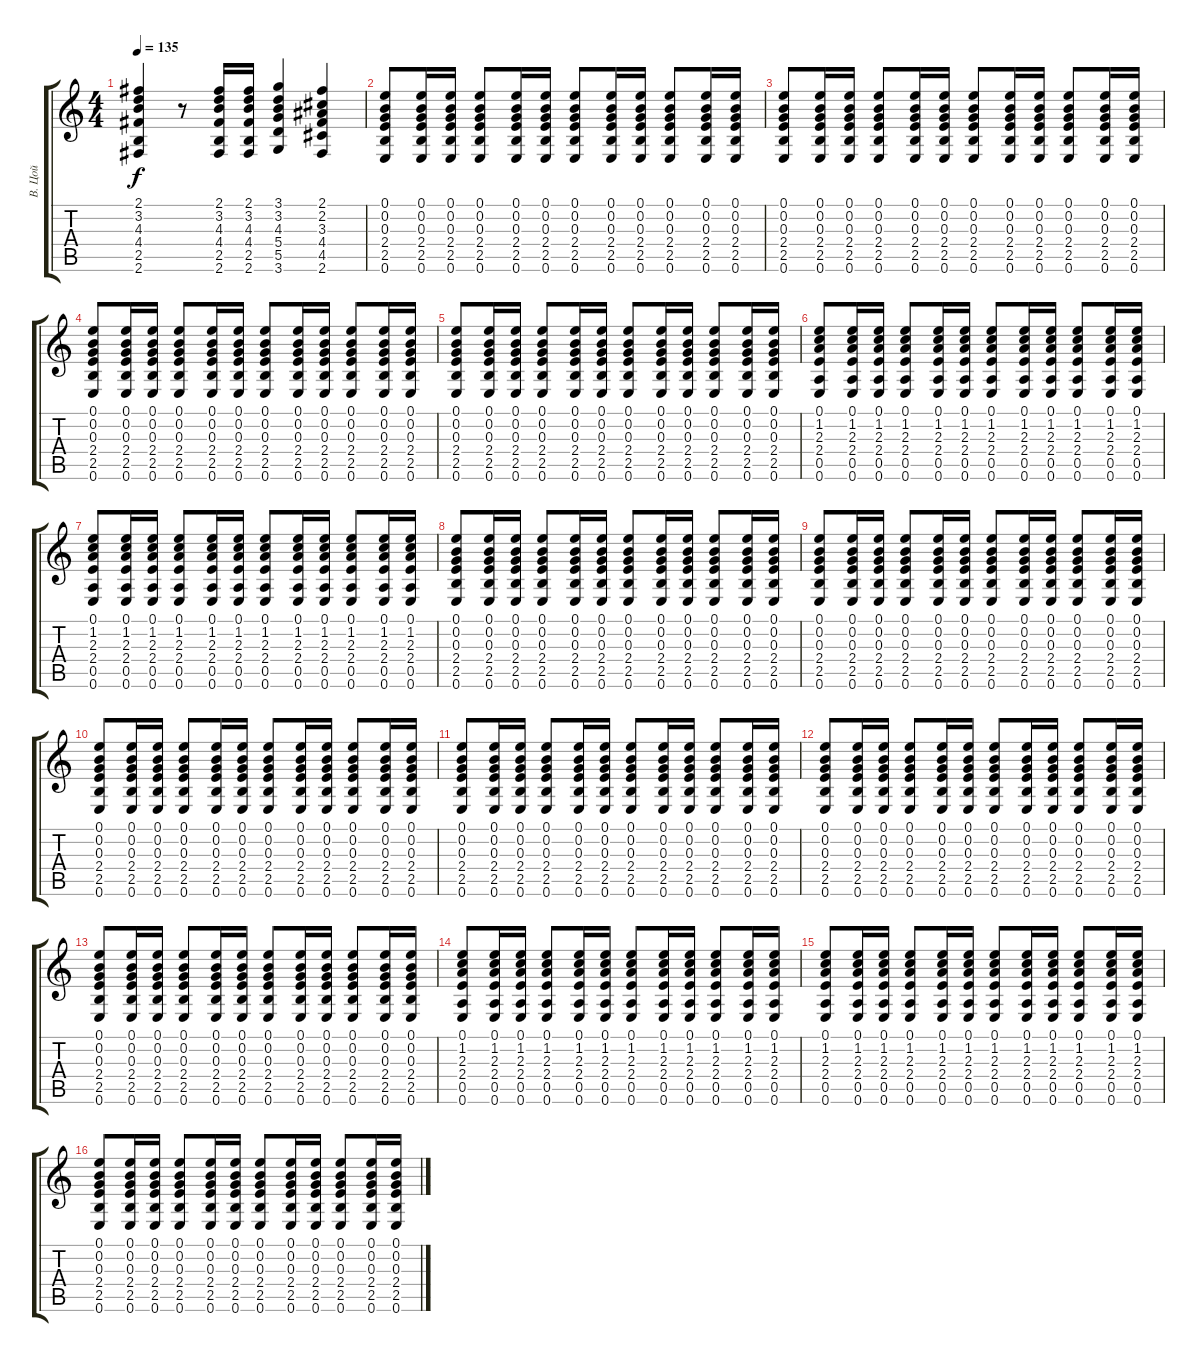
\track ("В. Цой" "В. Цой") {instrument acousticguitarsteel}
\staff {score tabs}
\tuning (E4 B3 G3 D3 A2 E2) {hide}
\ts (4 4)
\tempo 135
\clef g2
\ks c
(2.1 3.2 4.3 4.4 2.5 2.6).4{dy f} r.8 (2.1 3.2 4.3 4.4 2.5 2.6).16 (2.1 3.2 4.3 4.4 2.5 2.6).16 (3.1 3.2 4.3 5.4 5.5 3.6).4 (2.1 2.2 3.3 4.4 4.5 2.6).4 |
(0.1 0.2 0.3 2.4 2.5 0.6).8 (0.1 0.2 0.3 2.4 2.5 0.6).16 (0.1 0.2 0.3 2.4 2.5 0.6).16 (0.1 0.2 0.3 2.4 2.5 0.6).8 (0.1 0.2 0.3 2.4 2.5 0.6).16 (0.1 0.2 0.3 2.4 2.5 0.6).16 (0.1 0.2 0.3 2.4 2.5 0.6).8 (0.1 0.2 0.3 2.4 2.5 0.6).16 (0.1 0.2 0.3 2.4 2.5 0.6).16 (0.1 0.2 0.3 2.4 2.5 0.6).8 (0.1 0.2 0.3 2.4 2.5 0.6).16 (0.1 0.2 0.3 2.4 2.5 0.6).16 |
(0.1 0.2 0.3 2.4 2.5 0.6).8 (0.1 0.2 0.3 2.4 2.5 0.6).16 (0.1 0.2 0.3 2.4 2.5 0.6).16 (0.1 0.2 0.3 2.4 2.5 0.6).8 (0.1 0.2 0.3 2.4 2.5 0.6).16 (0.1 0.2 0.3 2.4 2.5 0.6).16 (0.1 0.2 0.3 2.4 2.5 0.6).8 (0.1 0.2 0.3 2.4 2.5 0.6).16 (0.1 0.2 0.3 2.4 2.5 0.6).16 (0.1 0.2 0.3 2.4 2.5 0.6).8 (0.1 0.2 0.3 2.4 2.5 0.6).16 (0.1 0.2 0.3 2.4 2.5 0.6).16 |
(0.1 0.2 0.3 2.4 2.5 0.6).8 (0.1 0.2 0.3 2.4 2.5 0.6).16 (0.1 0.2 0.3 2.4 2.5 0.6).16 (0.1 0.2 0.3 2.4 2.5 0.6).8 (0.1 0.2 0.3 2.4 2.5 0.6).16 (0.1 0.2 0.3 2.4 2.5 0.6).16 (0.1 0.2 0.3 2.4 2.5 0.6).8 (0.1 0.2 0.3 2.4 2.5 0.6).16 (0.1 0.2 0.3 2.4 2.5 0.6).16 (0.1 0.2 0.3 2.4 2.5 0.6).8 (0.1 0.2 0.3 2.4 2.5 0.6).16 (0.1 0.2 0.3 2.4 2.5 0.6).16 |
(0.1 0.2 0.3 2.4 2.5 0.6).8 (0.1 0.2 0.3 2.4 2.5 0.6).16 (0.1 0.2 0.3 2.4 2.5 0.6).16 (0.1 0.2 0.3 2.4 2.5 0.6).8 (0.1 0.2 0.3 2.4 2.5 0.6).16 (0.1 0.2 0.3 2.4 2.5 0.6).16 (0.1 0.2 0.3 2.4 2.5 0.6).8 (0.1 0.2 0.3 2.4 2.5 0.6).16 (0.1 0.2 0.3 2.4 2.5 0.6).16 (0.1 0.2 0.3 2.4 2.5 0.6).8 (0.1 0.2 0.3 2.4 2.5 0.6).16 (0.1 0.2 0.3 2.4 2.5 0.6).16 |
(0.1 1.2 2.3 2.4 0.5 0.6).8 (0.1 1.2 2.3 2.4 0.5 0.6).16 (0.1 1.2 2.3 2.4 0.5 0.6).16 (0.1 1.2 2.3 2.4 0.5 0.6).8 (0.1 1.2 2.3 2.4 0.5 0.6).16 (0.1 1.2 2.3 2.4 0.5 0.6).16 (0.1 1.2 2.3 2.4 0.5 0.6).8 (0.1 1.2 2.3 2.4 0.5 0.6).16 (0.1 1.2 2.3 2.4 0.5 0.6).16 (0.1 1.2 2.3 2.4 0.5 0.6).8 (0.1 1.2 2.3 2.4 0.5 0.6).16 (0.1 1.2 2.3 2.4 0.5 0.6).16 |
(0.1 1.2 2.3 2.4 0.5 0.6).8 (0.1 1.2 2.3 2.4 0.5 0.6).16 (0.1 1.2 2.3 2.4 0.5 0.6).16 (0.1 1.2 2.3 2.4 0.5 0.6).8 (0.1 1.2 2.3 2.4 0.5 0.6).16 (0.1 1.2 2.3 2.4 0.5 0.6).16 (0.1 1.2 2.3 2.4 0.5 0.6).8 (0.1 1.2 2.3 2.4 0.5 0.6).16 (0.1 1.2 2.3 2.4 0.5 0.6).16 (0.1 1.2 2.3 2.4 0.5 0.6).8 (0.1 1.2 2.3 2.4 0.5 0.6).16 (0.1 1.2 2.3 2.4 0.5 0.6).16 |
(0.1 0.2 0.3 2.4 2.5 0.6).8 (0.1 0.2 0.3 2.4 2.5 0.6).16 (0.1 0.2 0.3 2.4 2.5 0.6).16 (0.1 0.2 0.3 2.4 2.5 0.6).8 (0.1 0.2 0.3 2.4 2.5 0.6).16 (0.1 0.2 0.3 2.4 2.5 0.6).16 (0.1 0.2 0.3 2.4 2.5 0.6).8 (0.1 0.2 0.3 2.4 2.5 0.6).16 (0.1 0.2 0.3 2.4 2.5 0.6).16 (0.1 0.2 0.3 2.4 2.5 0.6).8 (0.1 0.2 0.3 2.4 2.5 0.6).16 (0.1 0.2 0.3 2.4 2.5 0.6).16 |
(0.1 0.2 0.3 2.4 2.5 0.6).8 (0.1 0.2 0.3 2.4 2.5 0.6).16 (0.1 0.2 0.3 2.4 2.5 0.6).16 (0.1 0.2 0.3 2.4 2.5 0.6).8 (0.1 0.2 0.3 2.4 2.5 0.6).16 (0.1 0.2 0.3 2.4 2.5 0.6).16 (0.1 0.2 0.3 2.4 2.5 0.6).8 (0.1 0.2 0.3 2.4 2.5 0.6).16 (0.1 0.2 0.3 2.4 2.5 0.6).16 (0.1 0.2 0.3 2.4 2.5 0.6).8 (0.1 0.2 0.3 2.4 2.5 0.6).16 (0.1 0.2 0.3 2.4 2.5 0.6).16 |
(0.1 0.2 0.3 2.4 2.5 0.6).8 (0.1 0.2 0.3 2.4 2.5 0.6).16 (0.1 0.2 0.3 2.4 2.5 0.6).16 (0.1 0.2 0.3 2.4 2.5 0.6).8 (0.1 0.2 0.3 2.4 2.5 0.6).16 (0.1 0.2 0.3 2.4 2.5 0.6).16 (0.1 0.2 0.3 2.4 2.5 0.6).8 (0.1 0.2 0.3 2.4 2.5 0.6).16 (0.1 0.2 0.3 2.4 2.5 0.6).16 (0.1 0.2 0.3 2.4 2.5 0.6).8 (0.1 0.2 0.3 2.4 2.5 0.6).16 (0.1 0.2 0.3 2.4 2.5 0.6).16 |
(0.1 0.2 0.3 2.4 2.5 0.6).8 (0.1 0.2 0.3 2.4 2.5 0.6).16 (0.1 0.2 0.3 2.4 2.5 0.6).16 (0.1 0.2 0.3 2.4 2.5 0.6).8 (0.1 0.2 0.3 2.4 2.5 0.6).16 (0.1 0.2 0.3 2.4 2.5 0.6).16 (0.1 0.2 0.3 2.4 2.5 0.6).8 (0.1 0.2 0.3 2.4 2.5 0.6).16 (0.1 0.2 0.3 2.4 2.5 0.6).16 (0.1 0.2 0.3 2.4 2.5 0.6).8 (0.1 0.2 0.3 2.4 2.5 0.6).16 (0.1 0.2 0.3 2.4 2.5 0.6).16 |
(0.1 0.2 0.3 2.4 2.5 0.6).8 (0.1 0.2 0.3 2.4 2.5 0.6).16 (0.1 0.2 0.3 2.4 2.5 0.6).16 (0.1 0.2 0.3 2.4 2.5 0.6).8 (0.1 0.2 0.3 2.4 2.5 0.6).16 (0.1 0.2 0.3 2.4 2.5 0.6).16 (0.1 0.2 0.3 2.4 2.5 0.6).8 (0.1 0.2 0.3 2.4 2.5 0.6).16 (0.1 0.2 0.3 2.4 2.5 0.6).16 (0.1 0.2 0.3 2.4 2.5 0.6).8 (0.1 0.2 0.3 2.4 2.5 0.6).16 (0.1 0.2 0.3 2.4 2.5 0.6).16 |
(0.1 0.2 0.3 2.4 2.5 0.6).8 (0.1 0.2 0.3 2.4 2.5 0.6).16 (0.1 0.2 0.3 2.4 2.5 0.6).16 (0.1 0.2 0.3 2.4 2.5 0.6).8 (0.1 0.2 0.3 2.4 2.5 0.6).16 (0.1 0.2 0.3 2.4 2.5 0.6).16 (0.1 0.2 0.3 2.4 2.5 0.6).8 (0.1 0.2 0.3 2.4 2.5 0.6).16 (0.1 0.2 0.3 2.4 2.5 0.6).16 (0.1 0.2 0.3 2.4 2.5 0.6).8 (0.1 0.2 0.3 2.4 2.5 0.6).16 (0.1 0.2 0.3 2.4 2.5 0.6).16 |
(0.1 1.2 2.3 2.4 0.5 0.6).8 (0.1 1.2 2.3 2.4 0.5 0.6).16 (0.1 1.2 2.3 2.4 0.5 0.6).16 (0.1 1.2 2.3 2.4 0.5 0.6).8 (0.1 1.2 2.3 2.4 0.5 0.6).16 (0.1 1.2 2.3 2.4 0.5 0.6).16 (0.1 1.2 2.3 2.4 0.5 0.6).8 (0.1 1.2 2.3 2.4 0.5 0.6).16 (0.1 1.2 2.3 2.4 0.5 0.6).16 (0.1 1.2 2.3 2.4 0.5 0.6).8 (0.1 1.2 2.3 2.4 0.5 0.6).16 (0.1 1.2 2.3 2.4 0.5 0.6).16 |
(0.1 1.2 2.3 2.4 0.5 0.6).8 (0.1 1.2 2.3 2.4 0.5 0.6).16 (0.1 1.2 2.3 2.4 0.5 0.6).16 (0.1 1.2 2.3 2.4 0.5 0.6).8 (0.1 1.2 2.3 2.4 0.5 0.6).16 (0.1 1.2 2.3 2.4 0.5 0.6).16 (0.1 1.2 2.3 2.4 0.5 0.6).8 (0.1 1.2 2.3 2.4 0.5 0.6).16 (0.1 1.2 2.3 2.4 0.5 0.6).16 (0.1 1.2 2.3 2.4 0.5 0.6).8 (0.1 1.2 2.3 2.4 0.5 0.6).16 (0.1 1.2 2.3 2.4 0.5 0.6).16 |
(0.1 0.2 0.3 2.4 2.5 0.6).8 (0.1 0.2 0.3 2.4 2.5 0.6).16 (0.1 0.2 0.3 2.4 2.5 0.6).16 (0.1 0.2 0.3 2.4 2.5 0.6).8 (0.1 0.2 0.3 2.4 2.5 0.6).16 (0.1 0.2 0.3 2.4 2.5 0.6).16 (0.1 0.2 0.3 2.4 2.5 0.6).8 (0.1 0.2 0.3 2.4 2.5 0.6).16 (0.1 0.2 0.3 2.4 2.5 0.6).16 (0.1 0.2 0.3 2.4 2.5 0.6).8 (0.1 0.2 0.3 2.4 2.5 0.6).16 (0.1 0.2 0.3 2.4 2.5 0.6).16
